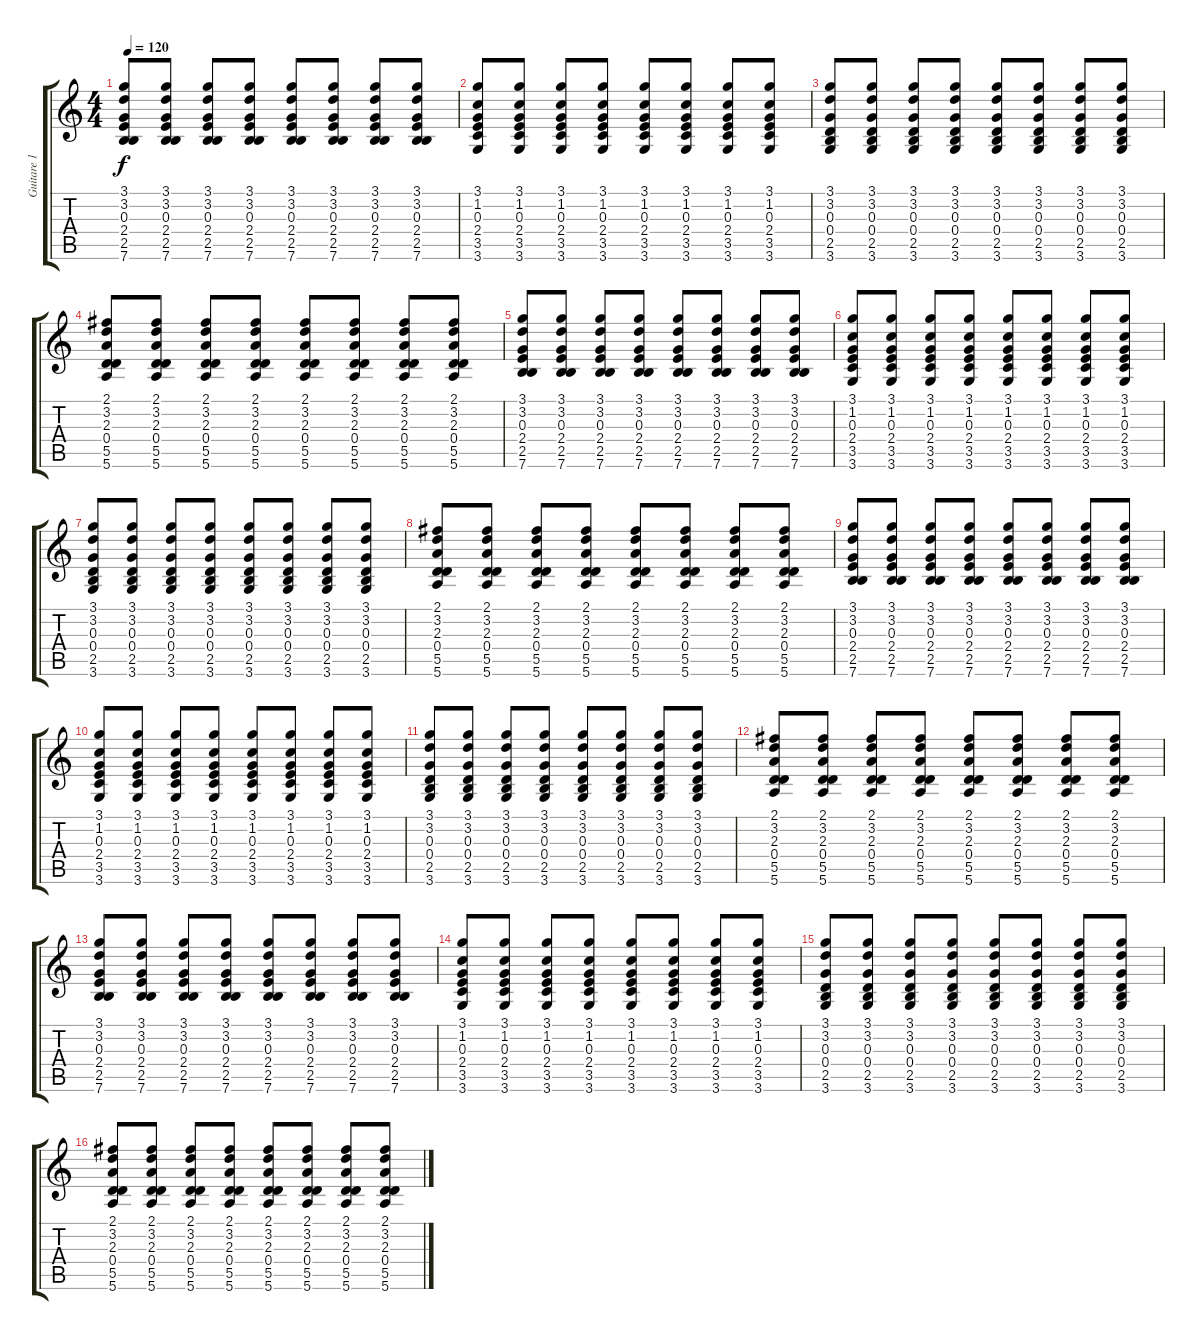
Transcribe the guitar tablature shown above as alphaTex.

\track ("Guitare 1" "Guitare 1") {instrument distortionguitar}
\staff {score tabs}
\tuning (E4 B3 G3 D3 A2 E2) {hide}
\ts (4 4)
\tempo 120
\clef g2
\ks c
(3.1 3.2 0.3 2.4 2.5 7.6).8{dy f} (3.1 3.2 0.3 2.4 2.5 7.6).8 (3.1 3.2 0.3 2.4 2.5 7.6).8 (3.1 3.2 0.3 2.4 2.5 7.6).8 (3.1 3.2 0.3 2.4 2.5 7.6).8 (3.1 3.2 0.3 2.4 2.5 7.6).8 (3.1 3.2 0.3 2.4 2.5 7.6).8 (3.1 3.2 0.3 2.4 2.5 7.6).8 |
(3.1 1.2 0.3 2.4 3.5 3.6).8 (3.1 1.2 0.3 2.4 3.5 3.6).8 (3.1 1.2 0.3 2.4 3.5 3.6).8 (3.1 1.2 0.3 2.4 3.5 3.6).8 (3.1 1.2 0.3 2.4 3.5 3.6).8 (3.1 1.2 0.3 2.4 3.5 3.6).8 (3.1 1.2 0.3 2.4 3.5 3.6).8 (3.1 1.2 0.3 2.4 3.5 3.6).8 |
(3.1 3.2 0.3 0.4 2.5 3.6).8 (3.1 3.2 0.3 0.4 2.5 3.6).8 (3.1 3.2 0.3 0.4 2.5 3.6).8 (3.1 3.2 0.3 0.4 2.5 3.6).8 (3.1 3.2 0.3 0.4 2.5 3.6).8 (3.1 3.2 0.3 0.4 2.5 3.6).8 (3.1 3.2 0.3 0.4 2.5 3.6).8 (3.1 3.2 0.3 0.4 2.5 3.6).8 |
(2.1 3.2 2.3 0.4 5.5 5.6).8 (2.1 3.2 2.3 0.4 5.5 5.6).8 (2.1 3.2 2.3 0.4 5.5 5.6).8 (2.1 3.2 2.3 0.4 5.5 5.6).8 (2.1 3.2 2.3 0.4 5.5 5.6).8 (2.1 3.2 2.3 0.4 5.5 5.6).8 (2.1 3.2 2.3 0.4 5.5 5.6).8 (2.1 3.2 2.3 0.4 5.5 5.6).8 |
(3.1 3.2 0.3 2.4 2.5 7.6).8 (3.1 3.2 0.3 2.4 2.5 7.6).8 (3.1 3.2 0.3 2.4 2.5 7.6).8 (3.1 3.2 0.3 2.4 2.5 7.6).8 (3.1 3.2 0.3 2.4 2.5 7.6).8 (3.1 3.2 0.3 2.4 2.5 7.6).8 (3.1 3.2 0.3 2.4 2.5 7.6).8 (3.1 3.2 0.3 2.4 2.5 7.6).8 |
(3.1 1.2 0.3 2.4 3.5 3.6).8 (3.1 1.2 0.3 2.4 3.5 3.6).8 (3.1 1.2 0.3 2.4 3.5 3.6).8 (3.1 1.2 0.3 2.4 3.5 3.6).8 (3.1 1.2 0.3 2.4 3.5 3.6).8 (3.1 1.2 0.3 2.4 3.5 3.6).8 (3.1 1.2 0.3 2.4 3.5 3.6).8 (3.1 1.2 0.3 2.4 3.5 3.6).8 |
(3.1 3.2 0.3 0.4 2.5 3.6).8 (3.1 3.2 0.3 0.4 2.5 3.6).8 (3.1 3.2 0.3 0.4 2.5 3.6).8 (3.1 3.2 0.3 0.4 2.5 3.6).8 (3.1 3.2 0.3 0.4 2.5 3.6).8 (3.1 3.2 0.3 0.4 2.5 3.6).8 (3.1 3.2 0.3 0.4 2.5 3.6).8 (3.1 3.2 0.3 0.4 2.5 3.6).8 |
(2.1 3.2 2.3 0.4 5.5 5.6).8 (2.1 3.2 2.3 0.4 5.5 5.6).8 (2.1 3.2 2.3 0.4 5.5 5.6).8 (2.1 3.2 2.3 0.4 5.5 5.6).8 (2.1 3.2 2.3 0.4 5.5 5.6).8 (2.1 3.2 2.3 0.4 5.5 5.6).8 (2.1 3.2 2.3 0.4 5.5 5.6).8 (2.1 3.2 2.3 0.4 5.5 5.6).8 |
(3.1 3.2 0.3 2.4 2.5 7.6).8 (3.1 3.2 0.3 2.4 2.5 7.6).8 (3.1 3.2 0.3 2.4 2.5 7.6).8 (3.1 3.2 0.3 2.4 2.5 7.6).8 (3.1 3.2 0.3 2.4 2.5 7.6).8 (3.1 3.2 0.3 2.4 2.5 7.6).8 (3.1 3.2 0.3 2.4 2.5 7.6).8 (3.1 3.2 0.3 2.4 2.5 7.6).8 |
(3.1 1.2 0.3 2.4 3.5 3.6).8 (3.1 1.2 0.3 2.4 3.5 3.6).8 (3.1 1.2 0.3 2.4 3.5 3.6).8 (3.1 1.2 0.3 2.4 3.5 3.6).8 (3.1 1.2 0.3 2.4 3.5 3.6).8 (3.1 1.2 0.3 2.4 3.5 3.6).8 (3.1 1.2 0.3 2.4 3.5 3.6).8 (3.1 1.2 0.3 2.4 3.5 3.6).8 |
(3.1 3.2 0.3 0.4 2.5 3.6).8 (3.1 3.2 0.3 0.4 2.5 3.6).8 (3.1 3.2 0.3 0.4 2.5 3.6).8 (3.1 3.2 0.3 0.4 2.5 3.6).8 (3.1 3.2 0.3 0.4 2.5 3.6).8 (3.1 3.2 0.3 0.4 2.5 3.6).8 (3.1 3.2 0.3 0.4 2.5 3.6).8 (3.1 3.2 0.3 0.4 2.5 3.6).8 |
(2.1 3.2 2.3 0.4 5.5 5.6).8 (2.1 3.2 2.3 0.4 5.5 5.6).8 (2.1 3.2 2.3 0.4 5.5 5.6).8 (2.1 3.2 2.3 0.4 5.5 5.6).8 (2.1 3.2 2.3 0.4 5.5 5.6).8 (2.1 3.2 2.3 0.4 5.5 5.6).8 (2.1 3.2 2.3 0.4 5.5 5.6).8 (2.1 3.2 2.3 0.4 5.5 5.6).8 |
(3.1 3.2 0.3 2.4 2.5 7.6).8 (3.1 3.2 0.3 2.4 2.5 7.6).8 (3.1 3.2 0.3 2.4 2.5 7.6).8 (3.1 3.2 0.3 2.4 2.5 7.6).8 (3.1 3.2 0.3 2.4 2.5 7.6).8 (3.1 3.2 0.3 2.4 2.5 7.6).8 (3.1 3.2 0.3 2.4 2.5 7.6).8 (3.1 3.2 0.3 2.4 2.5 7.6).8 |
(3.1 1.2 0.3 2.4 3.5 3.6).8 (3.1 1.2 0.3 2.4 3.5 3.6).8 (3.1 1.2 0.3 2.4 3.5 3.6).8 (3.1 1.2 0.3 2.4 3.5 3.6).8 (3.1 1.2 0.3 2.4 3.5 3.6).8 (3.1 1.2 0.3 2.4 3.5 3.6).8 (3.1 1.2 0.3 2.4 3.5 3.6).8 (3.1 1.2 0.3 2.4 3.5 3.6).8 |
(3.1 3.2 0.3 0.4 2.5 3.6).8 (3.1 3.2 0.3 0.4 2.5 3.6).8 (3.1 3.2 0.3 0.4 2.5 3.6).8 (3.1 3.2 0.3 0.4 2.5 3.6).8 (3.1 3.2 0.3 0.4 2.5 3.6).8 (3.1 3.2 0.3 0.4 2.5 3.6).8 (3.1 3.2 0.3 0.4 2.5 3.6).8 (3.1 3.2 0.3 0.4 2.5 3.6).8 |
(2.1 3.2 2.3 0.4 5.5 5.6).8 (2.1 3.2 2.3 0.4 5.5 5.6).8 (2.1 3.2 2.3 0.4 5.5 5.6).8 (2.1 3.2 2.3 0.4 5.5 5.6).8 (2.1 3.2 2.3 0.4 5.5 5.6).8 (2.1 3.2 2.3 0.4 5.5 5.6).8 (2.1 3.2 2.3 0.4 5.5 5.6).8 (2.1 3.2 2.3 0.4 5.5 5.6).8
